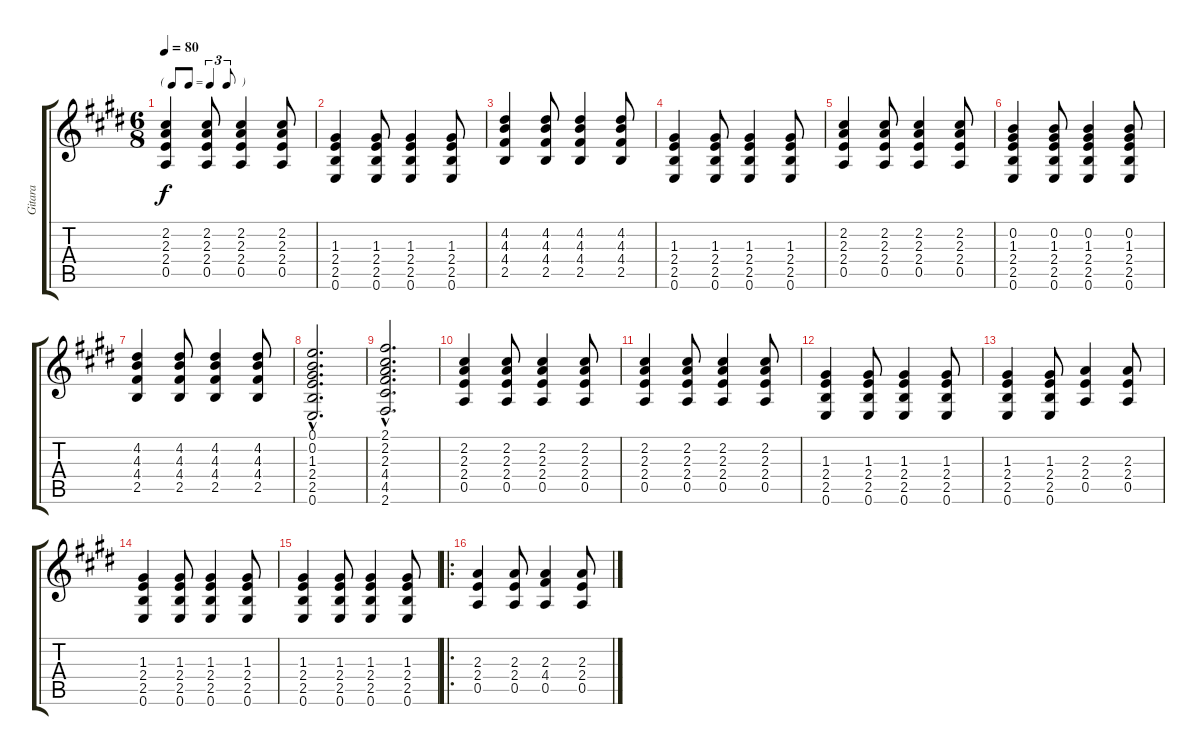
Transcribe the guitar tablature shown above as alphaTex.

\track ("Gitara" "Gitara") {instrument electricguitarjazz}
\staff {score tabs}
\tuning (E4 B3 G3 D3 A2 E2) {hide}
\ts (6 8)
\tf triplet8th
\tempo 80
\clef g2
\ks e
(2.2 2.3 2.4 0.5).4{dy f} (2.2 2.3 2.4 0.5).8 (2.2 2.3 2.4 0.5).4 (2.2 2.3 2.4 0.5).8 |
(1.3 2.4 2.5 0.6).4 (1.3 2.4 2.5 0.6).8 (1.3 2.4 2.5 0.6).4 (1.3 2.4 2.5 0.6).8 |
(4.2 4.3 4.4 2.5).4 (4.2 4.3 4.4 2.5).8 (4.2 4.3 4.4 2.5).4 (4.2 4.3 4.4 2.5).8 |
(1.3 2.4 2.5 0.6).4 (1.3 2.4 2.5 0.6).8 (1.3 2.4 2.5 0.6).4 (1.3 2.4 2.5 0.6).8 |
(2.2 2.3 2.4 0.5).4 (2.2 2.3 2.4 0.5).8 (2.2 2.3 2.4 0.5).4 (2.2 2.3 2.4 0.5).8 |
(0.2 1.3 2.4 2.5 0.6).4 (0.2 1.3 2.4 2.5 0.6).8 (0.2 1.3 2.4 2.5 0.6).4 (0.2 1.3 2.4 2.5 0.6).8 |
(4.2 4.3 4.4 2.5).4 (4.2 4.3 4.4 2.5).8 (4.2 4.3 4.4 2.5).4 (4.2 4.3 4.4 2.5).8 |
(0.1{hac} 0.2{hac} 1.3{hac} 2.4{hac} 2.5{hac} 0.6{hac}).2{d} |
(2.1{hac} 2.2{hac} 2.3{hac} 4.4{hac} 4.5{hac} 2.6{hac}).2{d} |
(2.2 2.3 2.4 0.5).4 (2.2 2.3 2.4 0.5).8 (2.2 2.3 2.4 0.5).4 (2.2 2.3 2.4 0.5).8 |
(2.2 2.3 2.4 0.5).4 (2.2 2.3 2.4 0.5).8 (2.2 2.3 2.4 0.5).4 (2.2 2.3 2.4 0.5).8 |
(1.3 2.4 2.5 0.6).4 (1.3 2.4 2.5 0.6).8 (1.3 2.4 2.5 0.6).4 (1.3 2.4 2.5 0.6).8 |
(1.3 2.4 2.5 0.6).4 (1.3 2.4 2.5 0.6).8 (2.3 2.4 0.5).4 (2.3 2.4 0.5).8 |
(1.3 2.4 2.5 0.6).4 (1.3 2.4 2.5 0.6).8 (1.3 2.4 2.5 0.6).4 (1.3 2.4 2.5 0.6).8 |
(1.3 2.4 2.5 0.6).4 (1.3 2.4 2.5 0.6).8 (1.3 2.4 2.5 0.6).4 (1.3 2.4 2.5 0.6).8 |
\ro
(2.3 2.4 0.5).4 (2.3 2.4 0.5).8 (2.3 4.4 0.5).4 (2.3 2.4 0.5).8
